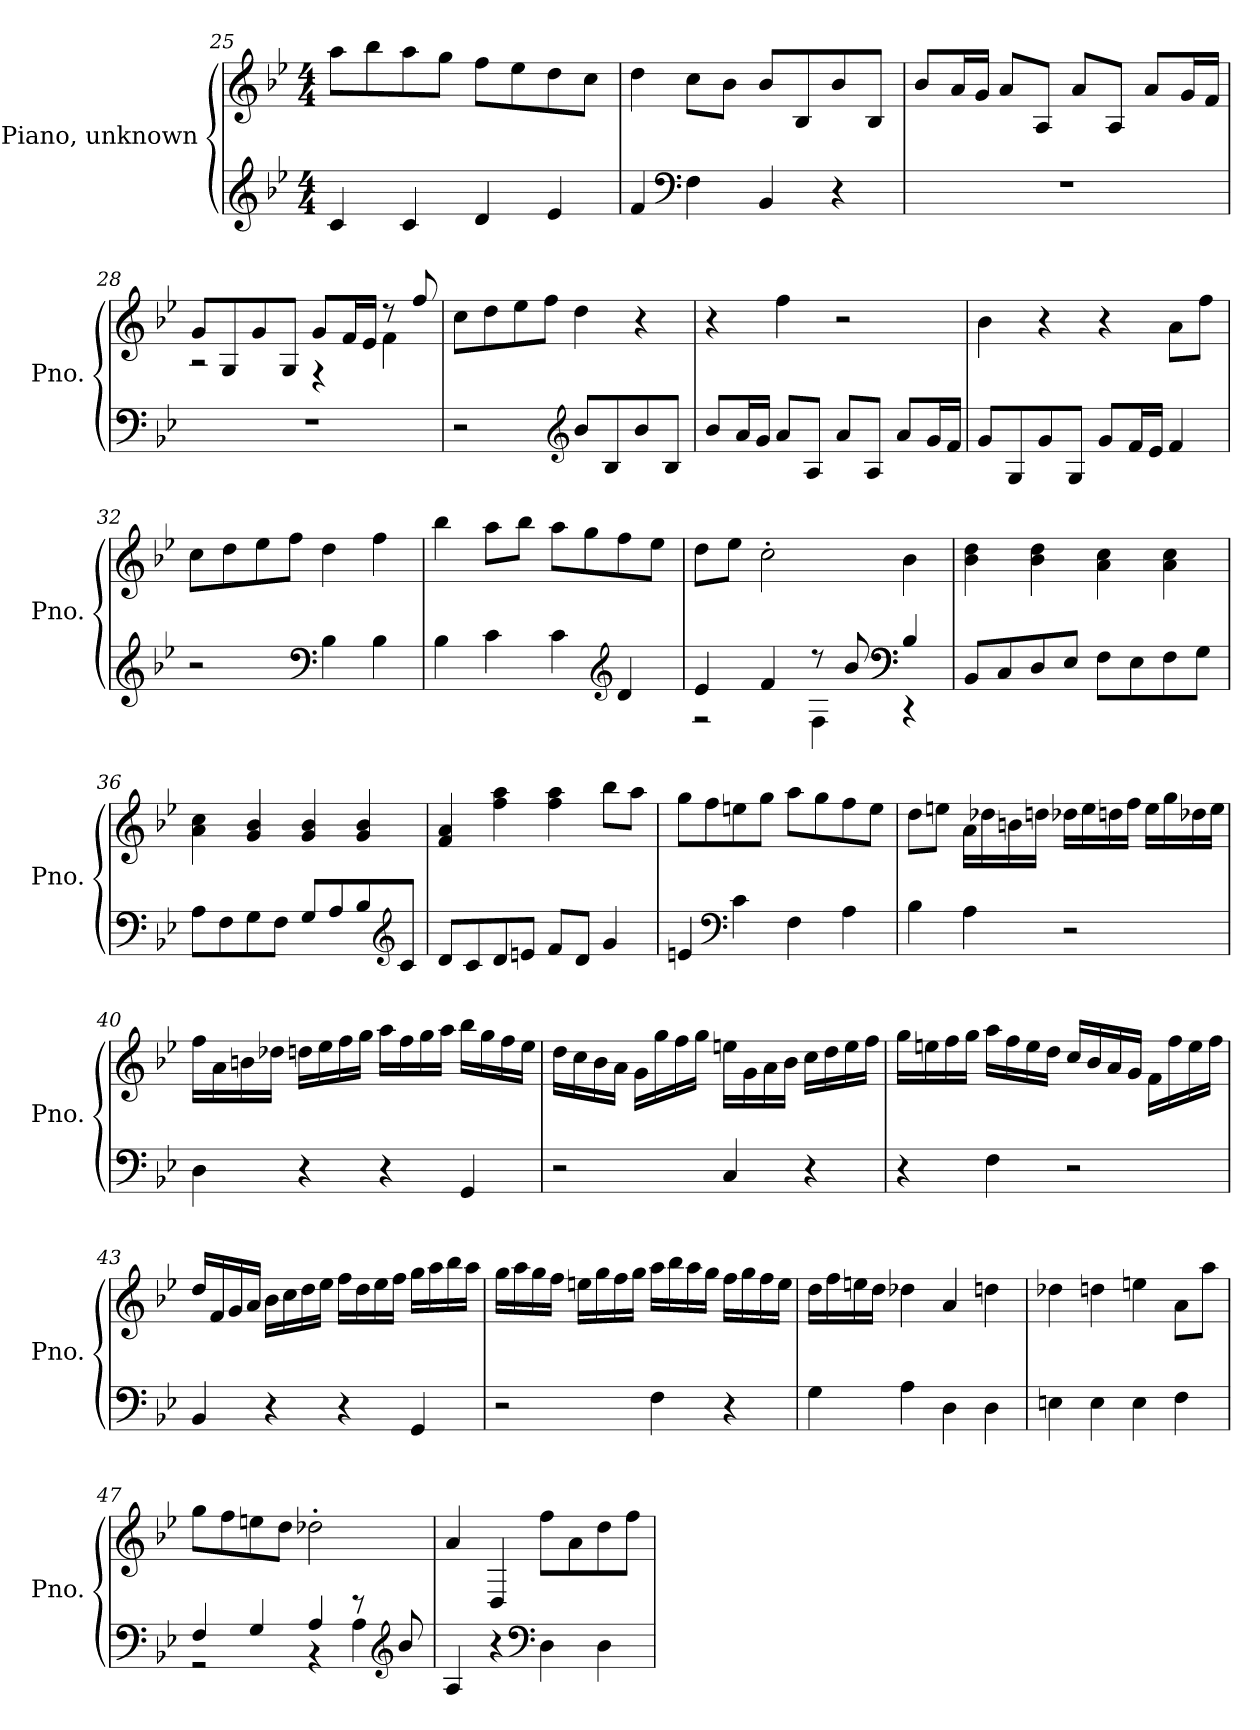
**kern	**kern
*part1	*part1
*staff2	*staff1
*I"Piano, unknown	*
*I'Pno.	*
*clefG2	*clefG2
*k[b-e-]	*k[b-e-]
*M4/4	*M4/4
=25	=25
4c/	8aa\L
.	8bb-\
4c/	8aa\
.	8gg\J
4d/	8ff\L
.	8ee-\
4e-/	8dd\
.	8cc\J
!!LO:LB:g=z
=26	=26
4f/	4dd\
*clefF4	*
4F\	8cc\L
.	8b-\J
4BB-/	8b-/L
.	8B-/
4r	8b-/
.	8B-/J
=27	=27
1r	8b-/L
.	16a/L
.	16g/JJ
.	8a/L
.	8A/J
.	8a/L
.	8A/J
.	8a/L
.	16g/L
.	16f/JJ
=28	=28
*	*^
1r	8g/L	2r
.	8G/	.
.	8g/	.
.	8G/J	.
.	8g/L	4r
.	16f/L	.
.	16e-/JJ	.
.	8r	4f\
.	8ff/	.
*	*v	*v
=29	=29
2r	8cc\L
.	8dd\
.	8ee-\
.	8ff\J
*clefG2	*
8b-/L	4dd\
8B-/	.
8b-/	4r
8B-/J	.
!!LO:PB:g=z
=30	=30
8b-/L	4r
16a/L	.
16g/JJ	.
8a/L	4ff\
8A/J	.
8a/L	2r
8A/J	.
8a/L	.
16g/L	.
16f/JJ	.
=31	=31
8g/L	4b-\
8G/	.
8g/	4r
8G/J	.
8g/L	4r
16f/L	.
16e-/JJ	.
4f/	8a\L
.	8ff\J
=32	=32
2r	8cc\L
.	8dd\
.	8ee-\
.	8ff\J
*clefF4	*
4B-\	4dd\
4B-\	4ff\
=33	=33
4B-\	4bb-\
4c\	8aa\L
.	8bb-\J
4c\	8aa\L
.	8gg\
*clefG2	*
4d/	8ff\
.	8ee-\J
!!LO:LB:g=z
=34	=34
*^	*
4e-/	2r	8dd\L
.	.	8ee-\J
4f/	.	2cc'\
8r	4F\	.
8b-/	.	.
*clefF4	*	*
4B-/	4r	4b-\
*v	*v	*
=35	=35
8BB-/L	4b-\ 4dd\
8C/	.
8D/	4b-\ 4dd\
8E-/J	.
8F\L	4a\ 4cc\
8E-\	.
8F\	4a\ 4cc\
8G\J	.
=36	=36
8A\L	4a\ 4cc\
8F\	.
8G\	4g/ 4b-/
8F\J	.
8G/L	4g/ 4b-/
8A/	.
8B-/	4g/ 4b-/
*clefG2	*
8c/J	.
=37	=37
8d/L	4f/ 4a/
8c/	.
8d/	4ff\ 4aa\
8en/J	.
8f/L	4ff\ 4aa\
8d/J	.
4g/	8bb-\L
.	8aa\J
!!LO:LB:g=z
=38	=38
4en/	8gg\L
.	8ff\
*clefF4	*
4c\	8een\
.	8gg\J
4F\	8aa\L
.	8gg\
4A\	8ff\
.	8ee\J
=39	=39
4B-\	8dd\L
.	8een\J
4A\	16a\LL
.	16dd-X\
.	16bn\
.	16ddn\JJ
2r	16dd-X\LL
.	16ee\
.	16ddn\
.	16ff\JJ
.	16ee\LL
.	16gg\
.	16dd-X\
.	16ee\JJ
!!LO:LB:g=z
=40	=40
4D\	16ff\LL
.	16a\
.	16bn\
.	16dd-X\JJ
4r	16ddn\LL
.	16ee-\
.	16ff\
.	16gg\JJ
4r	16aa\LL
.	16ff\
.	16gg\
.	16aa\JJ
4GG/	16bb-\LL
.	16gg\
.	16ff\
.	16ee-\JJ
=41	=41
2r	16dd\LL
.	16cc\
.	16b-\
.	16a\JJ
.	16g\LL
.	16gg\
.	16ff\
.	16gg\JJ
4C/	16een\LL
.	16g\
.	16a\
.	16b-\JJ
4r	16cc\LL
.	16dd\
.	16ee\
.	16ff\JJ
!!LO:LB:g=z
=42	=42
4r	16gg\LL
.	16een\
.	16ff\
.	16gg\JJ
4F\	16aa\LL
.	16ff\
.	16ee\
.	16dd\JJ
2r	16cc/LL
.	16b-/
.	16a/
.	16g/JJ
.	16f\LL
.	16ff\
.	16ee\
.	16ff\JJ
=43	=43
4BB-/	16dd/LL
.	16f/
.	16g/
.	16a/JJ
4r	16b-\LL
.	16cc\
.	16dd\
.	16ee-\JJ
4r	16ff\LL
.	16dd\
.	16ee-\
.	16ff\JJ
4GG/	16gg\LL
.	16aa\
.	16bb-\
.	16aa\JJ
!!LO:LB:g=z
=44	=44
2r	16gg\LL
.	16aa\
.	16gg\
.	16ff\JJ
.	16een\LL
.	16gg\
.	16ff\
.	16gg\JJ
4F\	16aa\LL
.	16bb-\
.	16aa\
.	16gg\JJ
4r	16ff\LL
.	16gg\
.	16ff\
.	16ee\JJ
=45	=45
4G\	16dd\LL
.	16ff\
.	16een\
.	16dd\JJ
4A\	4dd-X\
4D\	4a/
4D\	4ddn\
=46	=46
4En\	4dd-X\
4E\	4ddn\
4E\	4een\
4F\	8a\L
.	8aa\J
=47	=47
*^	*
4F/	2r	8gg\L
.	.	8ff\
4G/	.	8een\
.	.	8dd\J
4A/	4r	2dd-X'\
8r	4A\	.
*clefG2	*	*
8b-/	.	.
*v	*v	*
!!LO:PB:g=z
=48	=48
4A/	4a/
4r	4D/
*clefF4	*
4D\	8ff\L
.	8a\
4D\	8dd\
.	8ff\J
=	=
*-	*-
